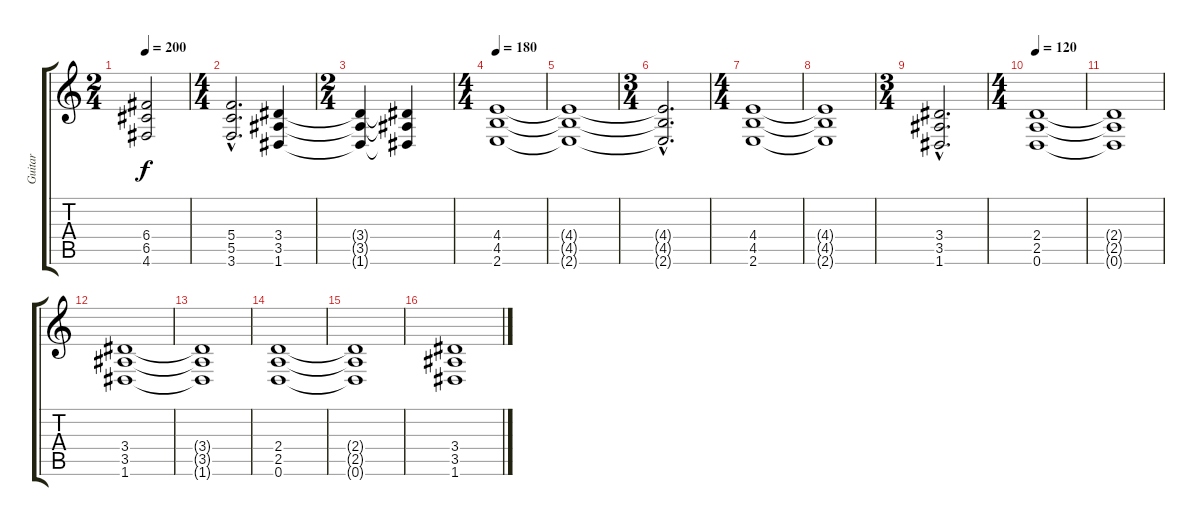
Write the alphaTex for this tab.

\track ("Guitar" "Guitar") {instrument distortionguitar}
\staff {score tabs}
\tuning (D4 A3 F3 C3 G2 D2) {hide}
\ts (2 4)
\tempo 200
\clef g2
\ks c
(6.4{t} 6.5{t} 4.6{t}).2{dy f} |
\ts (4 4)
(5.4{hac} 5.5{hac} 3.6{hac}).2{d} (3.4 3.5 1.6).4 |
\ts (2 4)
(3.4{t} 3.5{t} 1.6{t}).4 (3.4{t} 3.5{t} 1.6{t}).4 |
\ts (4 4)
\section ("" "")
\tempo 180
(4.4 4.5 2.6).1 |
(4.4{t} 4.5{t} 2.6{t}).1 |
\ts (3 4)
(4.4{hac t} 4.5{hac t} 2.6{hac t}).2{d} |
\ts (4 4)
(4.4 4.5 2.6).1 |
(4.4{t} 4.5{t} 2.6{t}).1 |
\ts (3 4)
(3.4{hac} 3.5{hac} 1.6{hac}).2{d} |
\ts (4 4)
\section ("" "")
\tempo 120
(2.4 2.5 0.6).1 |
(2.4{t} 2.5{t} 0.6{t}).1 |
(3.4 3.5 1.6).1 |
(3.4{t} 3.5{t} 1.6{t}).1 |
(2.4 2.5 0.6).1 |
(2.4{t} 2.5{t} 0.6{t}).1 |
(3.4 3.5 1.6).1
